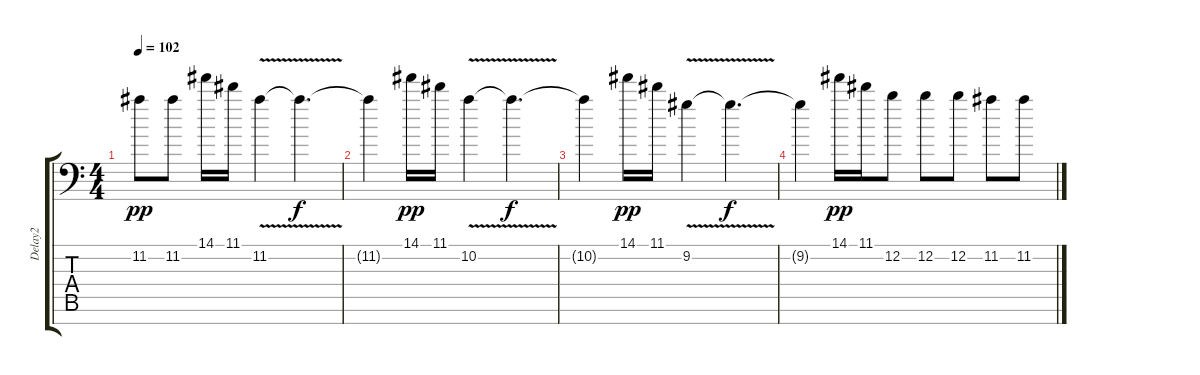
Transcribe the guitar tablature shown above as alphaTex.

\track ("Delay2" "Delay2") {instrument electricguitarjazz}
\staff {score tabs}
\tuning (E4 B3 G3 D3 A2 E2 C-1) {hide}
\ts (4 4)
\tempo 102
\clef f4
\ks c
11.2.8{dy pp} 11.2.8 14.1.16 11.1.16 11.2{v}.4 11.2{t}.4{d dy f} |
11.2{t}.4 14.1.16{dy pp} 11.1.16 10.2{v}.4 10.2{t}.4{d dy f} |
10.2{t}.4 14.1.16{dy pp} 11.1.16 9.2{v}.4 9.2{t}.4{d dy f} |
9.2{t}.4 14.1.16{dy pp} 11.1.16 12.2.8 12.2.8 12.2.8 11.2.8 11.2.8
